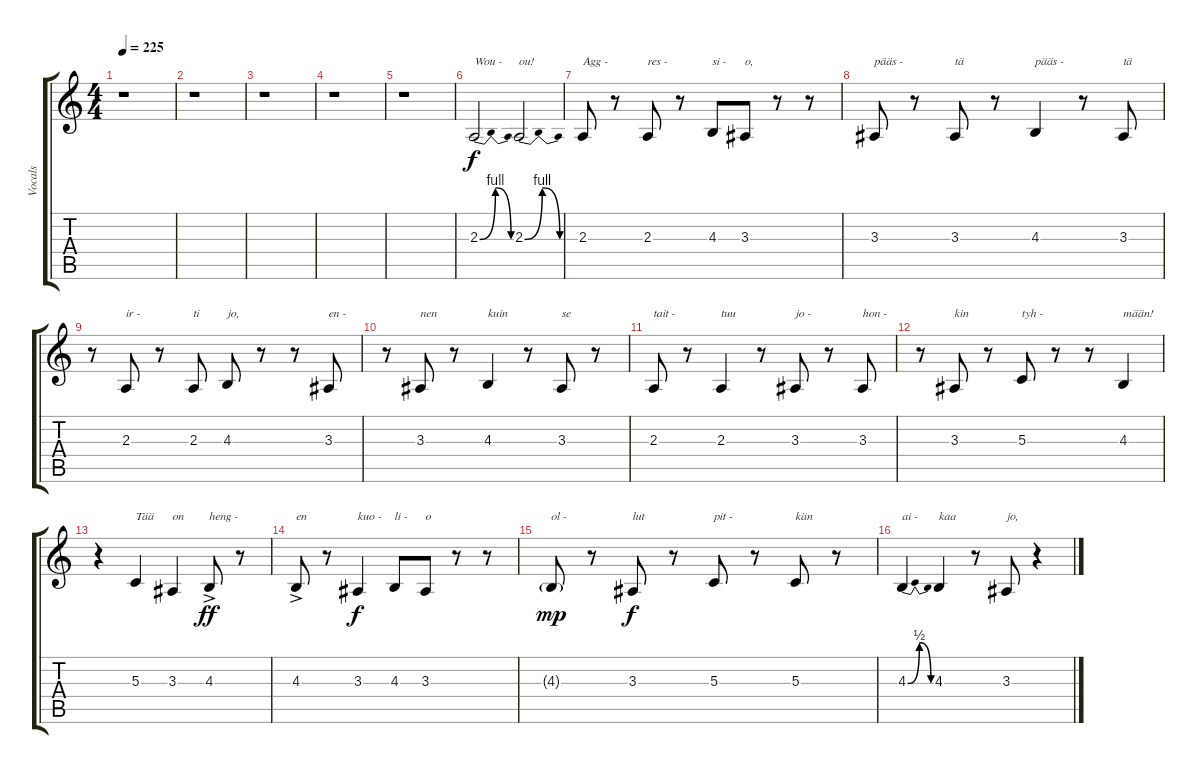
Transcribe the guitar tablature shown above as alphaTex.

\track ("Vocals" "Vocals") {instrument lead8bassandlead}
\staff {score tabs}
\tuning (E4 B3 G3 D3 A2 E2) {hide}
\ts (4 4)
\tempo 225
\clef g2
\ks c
r.1{dy f} |
r.1 |
r.1 |
r.1 |
r.1 |
2.3{be (bendrelease 0 0 30 4 30 4 60 0)}.2{txt "Wou -"} 2.3{be (bendrelease 0 0 30 4 30 4 60 0)}.2{txt "ou!"} |
2.3.8{txt "Agg -"} r.8 2.3.8{txt "res -"} r.8 4.3.8{txt "si -"} 3.3.8{txt "o,"} r.8 r.8 |
3.3.8{txt "pääs -"} r.8 3.3.8{txt "tä"} r.8 4.3.4{txt "pääs -"} r.8 3.3.8{txt "tä"} |
r.8 2.3.8{txt "ir -"} r.8 2.3.8{txt "ti"} 4.3.8{txt "jo,"} r.8 r.8 3.3.8{txt "en -"} |
r.8 3.3.8{txt "nen"} r.8 4.3.4{txt "kuin"} r.8 3.3.8{txt "se"} r.8 |
2.3.8{txt "tait -"} r.8 2.3.4{txt "tuu"} r.8 3.3.8{txt "jo -"} r.8 3.3.8{txt "hon -"} |
r.8 3.3.8{txt "kin"} r.8 5.3.8{txt "tyh -"} r.8 r.8 4.3.4{txt "mään!"} |
r.4 5.3.4{txt "Tää"} 3.3.4{txt "on"} 4.3{ac}.8{txt "heng -" dy ff} r.8 |
4.3{ac}.8{txt "en"} r.8 3.3.4{txt "kuo -" dy f} 4.3.8{txt "li -"} 3.3.8{txt "o"} r.8 r.8 |
4.3{g}.8{txt "ol -" dy mp} r.8 3.3.8{txt "lut" dy f} r.8 5.3.8{txt "pit -"} r.8 5.3.8{txt "kän"} r.8 |
4.3{be (bendrelease 0 0 46 2 46 2 60 0)}.4{txt "ai -"} 4.3.4{txt "kaa"} r.8 3.3.8{txt "jo,"} r.4
